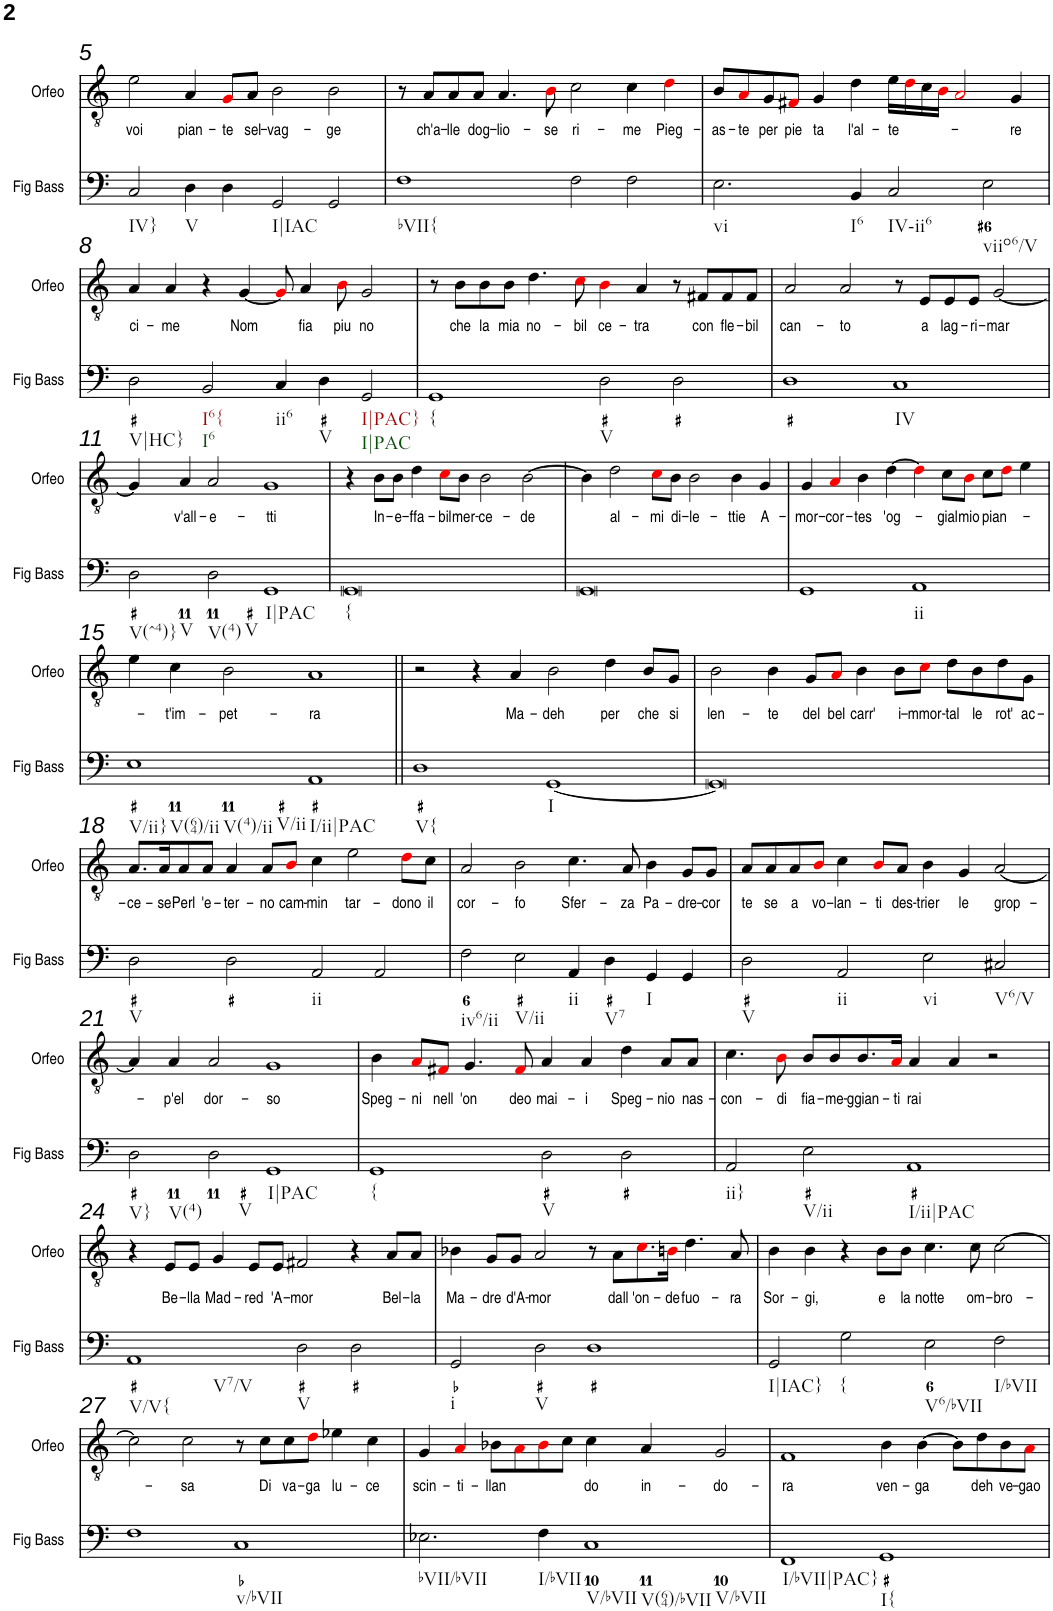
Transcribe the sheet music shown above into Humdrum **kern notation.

**kern	**kern	**text
*part2	*part1	*part1
*staff2	*staff1	*staff1
*I"Fig Bass	*I"Orfeo	*
*I'Fig Bass	*I'Orfeo	*
!!LO:PB:g=z
*clefF4	*clefGv2	*
*k[]	*k[]	*
*M4/2	*M4/2	*
=5	=5	=5
!LO:TX:b:t=IV}	!	!
!	!	!LO:LY:b
2C/	2e\	voi
!LO:TX:b:t=V	!	!
!	!	!LO:LY:b
4D\	4A/	pian-
!	!	!LO:LY:b
4D\	8Gi/L	-te
!	!	!LO:LY:b
.	8A/J	sel-
!LO:TX:b:t=I|IAC	!	!
!	!	!LO:LY:b
2GG/	2B\	-vag-
!	!	!LO:LY:b
2GG/	2B\	-ge
=6	=6	=6
!LO:TX:b:t=bVII{	!	!
1F	8r	.
!	!	!LO:LY:b
.	8A/L	ch'a-
!	!	!LO:LY:b
.	8A/	-lle
!	!	!LO:LY:b
.	8A/J	dog-
!	!	!LO:LY:b
.	4.A/	-lio-
!	!	!LO:LY:b
.	8Bi\	-se
!	!	!LO:LY:b
2F\	2c\	ri-
!	!	!LO:LY:b
2F\	4c\	-me
!	!	!LO:LY:b
.	4di\	Pieg-
=7	=7	=7
!LO:TX:b:t=vi	!	!
!	!	!LO:LY:b
2.E\	8B/L	-as-
!	!	!LO:LY:b
.	8Ai/	-te
!	!	!LO:LY:b
.	8G/	per
!	!	!LO:LY:b
.	8F#Xi/J	pie
!	!	!LO:LY:b
.	4G/	ta
!LO:TX:b:t=I6	!	!
!	!	!LO:LY:b
4BB/	4d\	l'al-
!LO:TX:b:t=IV-ii6	!	!
!	!	!LO:LY:b
2C/	16e\LL	-te-
.	16di\	.
.	16c\	.
.	16Bi\JJ	.
.	2Ai/	.
!LO:TX:b:t=viio6/V	!	!
2E\	.	.
!	!	!LO:LY:b
.	4G/	-re
!!LO:LB:g=z
=8	=8	=8
!LO:TX:b:t=V|HC}	!	!
!	!	!LO:LY:b
2D\	4A/	ci-
!	!	!LO:LY:b
.	4A/	-me
!LO:TX:b:t=I6{	!	!
!LO:TX:b:t=I6	!	!
2BB/	4r	.
!	!	!LO:LY:b
.	[4G/	Nom
!LO:TX:b:t=ii6	!	!
4C/	8Gi/]	.
!	!	!LO:LY:b
.	4A/	fia
!LO:TX:b:t=V	!	!
4D\	.	.
!	!	!LO:LY:b
.	8Bi\	piu
!LO:TX:b:t=I|PAC}	!	!
!LO:TX:b:t=I|PAC	!	!
!	!	!LO:LY:b
2GG/	2G/	no
=9	=9	=9
!LO:TX:b:t={	!	!
1GG	8r	.
!	!	!LO:LY:b
.	8B\L	che
!	!	!LO:LY:b
.	8B\	la
!	!	!LO:LY:b
.	8B\J	mia
!	!	!LO:LY:b
.	4.d\	no-
!	!	!LO:LY:b
.	8ci\	-bil
!LO:TX:b:t=V	!	!
!	!	!LO:LY:b
2D\	4Bi\	ce-
!	!	!LO:LY:b
.	4A/	-tra
2D\	8r	.
!	!	!LO:LY:b
.	8F#X/L	con
!	!	!LO:LY:b
.	8F#/	fle-
!	!	!LO:LY:b
.	8F#/J	-bil
=10	=10	=10
!	!	!LO:LY:b
1D	2A/	can-
!	!	!LO:LY:b
.	2A/	-to
!LO:TX:b:t=IV	!	!
1C	8r	.
!	!	!LO:LY:b
.	8E/L	a
!	!	!LO:LY:b
.	8E/	lag-
!	!	!LO:LY:b
.	8E/J	-ri-
!	!	!LO:LY:b
.	[2G/	-mar
!!LO:LB:g=z
=11	=11	=11
!LO:TX:b:t=V(^4)}	!	!
!LO:TX:b:t=V	!	!
2D\	4G/]	.
!	!	!LO:LY:b
.	4A/	v'all-
!LO:TX:b:t=V(4)	!	!
!LO:TX:b:t=V	!	!
!	!	!LO:LY:b
2D\	2A/	-e-
!LO:TX:b:t=I|PAC	!	!
!	!	!LO:LY:b
1GG	1G	-tti
=12	=12	=12
!LO:TX:b:t={	!	!
0GG	4r	.
!	!	!LO:LY:b
.	8B\L	In-
!	!	!LO:LY:b
.	8B\J	-e-
!	!	!LO:LY:b
.	4d\	-ffa-
!	!	!LO:LY:b
.	8ci\L	-bil
!	!	!LO:LY:b
.	8B\J	mer-
!	!	!LO:LY:b
.	2B\	-ce-
!	!	!LO:LY:b
.	[2B\	-de
=13	=13	=13
0GG	4B\]	.
!	!	!LO:LY:b
.	2d\	al-
!	!	!LO:LY:b
.	8ci\L	-mi
!	!	!LO:LY:b
.	8B\J	di-
!	!	!LO:LY:b
.	2B\	-le-
!	!	!LO:LY:b
.	4B\	-ttie
!	!	!LO:LY:b
.	4G/	A-
=14	=14	=14
!	!	!LO:LY:b
1GG	4G/	-mor-
!	!	!LO:LY:b
.	4Ai/	-cor-
!	!	!LO:LY:b
.	4B\	-tes
!	!	!LO:LY:b
.	[4d\	'og-
!LO:TX:b:t=ii	!	!
1AA	4di\]	.
!	!	!LO:LY:b
.	8c\L	-gial
!	!	!LO:LY:b
.	8Bi\J	mio
!	!	!LO:LY:b
.	8c\L	pian-
.	8di\J	.
.	4e\	.
!!LO:LB:g=z
=15	=15	=15
!LO:TX:b:t=V/ii}	!	!
!LO:TX:b:t=V(64)/ii	!	!
!LO:TX:b:t=V(4)/ii	!	!
!LO:TX:b:t=V/ii	!	!
1E	4e\	.
!	!	!LO:LY:b
.	4c\	-t'im-
!	!	!LO:LY:b
.	2B\	-pet-
!LO:TX:b:t=I/ii|PAC	!	!
!	!	!LO:LY:b
1AA	1A	-ra
=16||	=16||	=16||
!LO:TX:b:t=V{	!	!
1D	2r	.
.	4r	.
!	!	!LO:LY:b
.	4A/	Ma-
!LO:TX:b:t=I	!	!
!	!	!LO:LY:b
[1GG	2B\	-deh
!	!	!LO:LY:b
.	4d\	per
!	!	!LO:LY:b
.	8B/L	che
!	!	!LO:LY:b
.	8G/J	si
=17	=17	=17
!	!	!LO:LY:b
0GG]	2B\	-len-
!	!	!LO:LY:b
.	4B\	-te
!	!	!LO:LY:b
.	8G/L	del
!	!	!LO:LY:b
.	8Ai/J	bel
!	!	!LO:LY:b
.	4B\	carr'
!	!	!LO:LY:b
.	8B\L	i-
!	!	!LO:LY:b
.	8ci\J	-mmor-
!	!	!LO:LY:b
.	8d\L	-tal
!	!	!LO:LY:b
.	8B\	le
!	!	!LO:LY:b
.	8d\	rot'
!	!	!LO:LY:b
.	8G\J	ac-
!!LO:LB:g=z
=18	=18	=18
!LO:TX:b:t=V	!	!
!	!	!LO:LY:b
2D\	8.A/L	-ce-
!	!	!LO:LY:b
.	16A/K	-se
!	!	!LO:LY:b
.	8A/	Perl
!	!	!LO:LY:b
.	8A/J	'e-
!	!	!LO:LY:b
2D\	4A/	-ter-
!	!	!LO:LY:b
.	8A/L	-no
!	!	!LO:LY:b
.	8Bi/J	cam-
!LO:TX:b:t=ii	!	!
!	!	!LO:LY:b
2AA/	4c\	-min
!	!	!LO:LY:b
.	2e\	tar-
2AA/	.	.
!	!	!LO:LY:b
.	8di\L	-dono
!	!	!LO:LY:b
.	8c\J	il
=19	=19	=19
!LO:TX:b:t=iv6/ii	!	!
!	!	!LO:LY:b
2F\	2A/	cor-
!LO:TX:b:t=V/ii	!	!
!	!	!LO:LY:b
2E\	2B\	-fo
!LO:TX:b:t=ii	!	!
!	!	!LO:LY:b
4AA/	4.c\	Sfer-
!LO:TX:b:t=V7	!	!
4D\	.	.
!	!	!LO:LY:b
.	8A/	-za
!LO:TX:b:t=I	!	!
!	!	!LO:LY:b
4GG/	4B\	Pa-
!	!	!LO:LY:b
4GG/	8G/L	-dre-
!	!	!LO:LY:b
.	8G/J	-cor
=20	=20	=20
!LO:TX:b:t=V	!	!
!	!	!LO:LY:b
2D\	8A/L	te
!	!	!LO:LY:b
.	8A/	se
!	!	!LO:LY:b
.	8A/	a
!	!	!LO:LY:b
.	8Bi/J	vo-
!LO:TX:b:t=ii	!	!
!	!	!LO:LY:b
2AA/	4c\	-lan-
!	!	!LO:LY:b
.	8Bi/L	-ti
!	!	!LO:LY:b
.	8A/J	des-
!LO:TX:b:t=vi	!	!
!	!	!LO:LY:b
2E\	4B\	-trier
!	!	!LO:LY:b
.	4G/	le
!LO:TX:b:t=V6/V	!	!
!	!	!LO:LY:b
2C#X/	[2A/	grop-
!!LO:LB:g=z
=21	=21	=21
!LO:TX:b:t=V}	!	!
!LO:TX:b:t=V(4)	!	!
2D\	4A/]	.
!	!	!LO:LY:b
.	4A/	p'el
!LO:TX:b:t=V	!	!
!	!	!LO:LY:b
2D\	2A/	dor-
!LO:TX:b:t=I|PAC	!	!
!	!	!LO:LY:b
1GG	1G	-so
=22	=22	=22
!LO:TX:b:t={	!	!
!	!	!LO:LY:b
1GG	4B\	Speg-
!	!	!LO:LY:b
.	8Ai/L	-ni
!	!	!LO:LY:b
.	8F#Xi/J	nell
!	!	!LO:LY:b
.	4.G/	'on
!	!	!LO:LY:b
.	8F#i/	deo
!LO:TX:b:t=V	!	!
!	!	!LO:LY:b
2D\	4A/	mai-
!	!	!LO:LY:b
.	4A/	-i
!	!	!LO:LY:b
2D\	4d\	Speg-
!	!	!LO:LY:b
.	8A/L	-nio
!	!	!LO:LY:b
.	8A/J	nas-
=23	=23	=23
!LO:TX:b:t=ii}	!	!
!	!	!LO:LY:b
2AA/	4.c\	-con-
!	!	!LO:LY:b
.	8Bi\	-di
!LO:TX:b:t=V/ii	!	!
!	!	!LO:LY:b
2E\	8B/L	fia-
!	!	!LO:LY:b
.	8B/	-me-
!	!	!LO:LY:b
.	8.B/	-ggian-
!	!	!LO:LY:b
.	16Ai/Jk	-ti
!LO:TX:b:t=I/ii|PAC	!	!
!	!	!LO:LY:b
1AA	4A/	rai
.	4A/	.
.	2r	.
!!LO:LB:g=z
=24	=24	=24
!LO:TX:b:t=V/V{	!	!
!LO:TX:b:t=V7/V	!	!
1AA	4r	.
!	!	!LO:LY:b
.	8E/L	Be-
!	!	!LO:LY:b
.	8E/J	-lla
!	!	!LO:LY:b
.	4G/	Mad-
!	!	!LO:LY:b
.	8E/L	-red
!	!	!LO:LY:b
.	8E/J	'A-
!LO:TX:b:t=V	!	!
!	!	!LO:LY:b
2D\	2F#X/	-mor
2D\	4r	.
!	!	!LO:LY:b
.	8A/L	Bel-
!	!	!LO:LY:b
.	8A/J	-la
=25	=25	=25
!LO:TX:b:t=i	!	!
!	!	!LO:LY:b
2GG/	4B-X\	Ma-
!	!	!LO:LY:b
.	8G/L	-dre
!	!	!LO:LY:b
.	8G/J	d'A-
!LO:TX:b:t=V	!	!
!	!	!LO:LY:b
2D\	2A/	-mor
1D	8r	.
!	!	!LO:LY:b
.	8A\L	dall
!	!	!LO:LY:b
.	8.ci\	'on-
!	!	!LO:LY:b
.	16Bni\Jk	-de
!	!	!LO:LY:b
.	4.d\	fuo-
!	!	!LO:LY:b
.	8A/	-ra
=26	=26	=26
!LO:TX:b:t=I|IAC}	!	!
!	!	!LO:LY:b
2GG/	4B\	Sor-
!	!	!LO:LY:b
.	4B\	-gi,
!LO:TX:b:t={	!	!
2G\	4r	.
!	!	!LO:LY:b
.	8B\L	e
!	!	!LO:LY:b
.	8B\J	la
!LO:TX:b:t=V6/bVII	!	!
!	!	!LO:LY:b
2E\	4.c\	notte
!	!	!LO:LY:b
.	8c\	om-
!LO:TX:b:t=I/bVII	!	!
!	!	!LO:LY:b
2F\	[2c\	-bro-
!!LO:LB:g=z
=27	=27	=27
1F	2c\]	.
!	!	!LO:LY:b
.	2c\	-sa
!LO:TX:b:t=v/bVII	!	!
1C	8r	.
!	!	!LO:LY:b
.	8c\L	Di
!	!	!LO:LY:b
.	8c\	va-
!	!	!LO:LY:b
.	8di\J	-ga
!	!	!LO:LY:b
.	4e-X\	lu-
!	!	!LO:LY:b
.	4c\	-ce
=28	=28	=28
!LO:TX:b:t=bVII/bVII	!	!
!	!	!LO:LY:b
2.E-X\	4G/	scin-
!	!	!LO:LY:b
.	4Ai/	-ti-
!	!	!LO:LY:b
.	8B-X\L	-llan
.	8Ai\	.
!LO:TX:b:t=I/bVII	!	!
4F\	8B-i\	.
.	8c\J	.
!LO:TX:b:t=V/bVII	!	!
!LO:TX:b:t=V(64)/bVII	!	!
!LO:TX:b:t=V/bVII	!	!
!	!	!LO:LY:b
1C	4c\	do
!	!	!LO:LY:b
.	4A/	in-
!	!	!LO:LY:b
.	2G/	-do-
=29	=29	=29
!LO:TX:b:t=I/bVII|PAC}	!	!
!	!	!LO:LY:b
1FF	1F	-ra
!LO:TX:b:t=I{	!	!
!	!	!LO:LY:b
1GG	4B\	ven-
!	!	!LO:LY:b
.	[4B\	-ga
.	8B\L]	.
!	!	!LO:LY:b
.	8d\	deh
!	!	!LO:LY:b
.	8B\	ve-
!	!	!LO:LY:b
.	8Ai\J	-gao
=	=	=
*-	*-	*-
